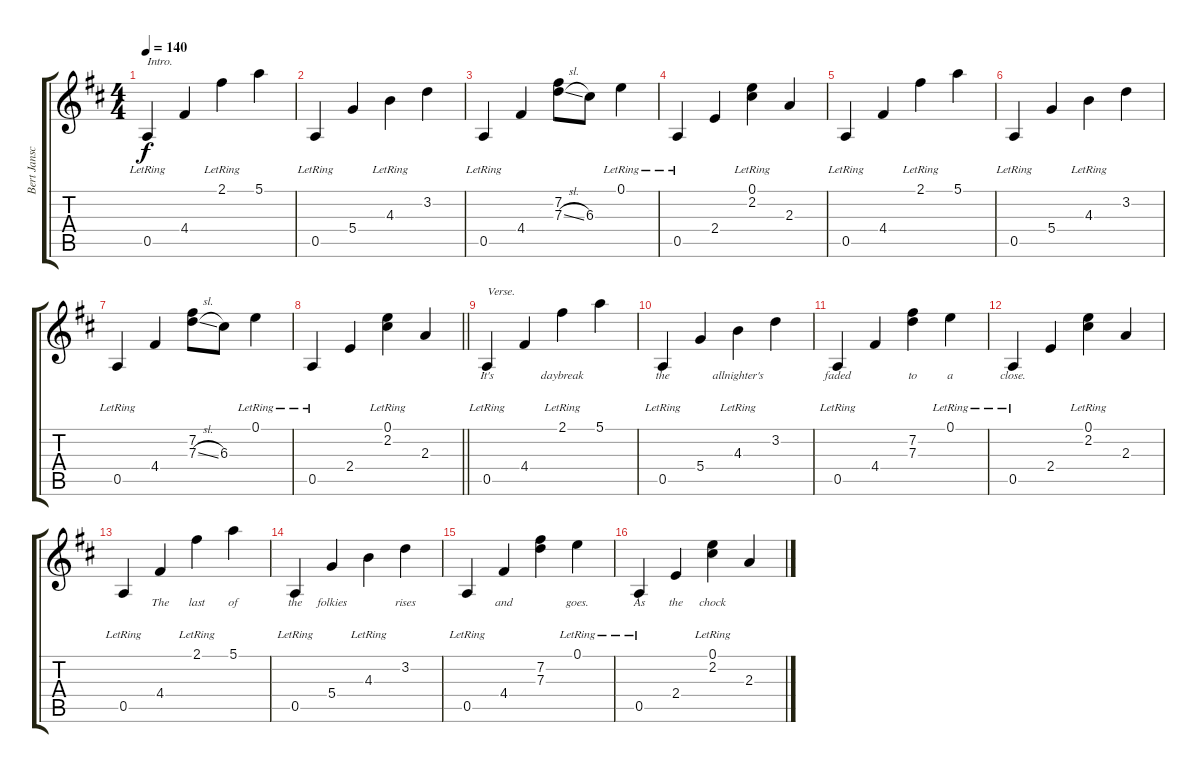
\track ("Bert Jansch" "Bert Jansc") {instrument acousticguitarsteel}
\staff {score tabs}
\tuning (E4 B3 G3 D3 A2 E2) {hide}
\ts (4 4)
\tempo 140
\clef g2
\ks d
0.5{lr}.4{txt "Intro." dy f instrument acousticguitarsteel} 4.4.4 2.1{lr}.4 5.1.4 |
0.5{lr}.4 5.4.4 4.3{lr}.4 3.2.4 |
0.5{lr}.4 4.4.4 (7.2 7.3{sl}).8 6.3.8 0.1{lr}.4 |
0.5{lr}.4 2.4.4 (0.1{lr} 2.2{lr}).4 2.3.4 |
0.5{lr}.4 4.4.4 2.1{lr}.4 5.1.4 |
0.5{lr}.4 5.4.4 4.3{lr}.4 3.2.4 |
0.5{lr}.4 4.4.4 (7.2 7.3{sl}).8 6.3.8 0.1{lr}.4 |
\barLineRight lightlight
0.5{lr}.4 2.4.4 (0.1{lr} 2.2{lr}).4 2.3.4 |
0.5{lr}.4{txt "Verse." lyrics (0 "It's") lyrics (1 "") lyrics (2 "") lyrics (3 "") lyrics (4 "")} 4.4.4{lyrics (0 "") lyrics (1 "") lyrics (2 "") lyrics (3 "") lyrics (4 "")} 2.1{lr}.4{lyrics (0 "daybreak") lyrics (1 "") lyrics (2 "") lyrics (3 "") lyrics (4 "")} 5.1.4{lyrics (0 "") lyrics (1 "") lyrics (2 "") lyrics (3 "") lyrics (4 "")} |
0.5{lr}.4{lyrics (0 "the") lyrics (1 "") lyrics (2 "") lyrics (3 "") lyrics (4 "")} 5.4.4{lyrics (0 "") lyrics (1 "") lyrics (2 "") lyrics (3 "") lyrics (4 "")} 4.3{lr}.4{lyrics (0 "allnighter's") lyrics (1 "") lyrics (2 "") lyrics (3 "") lyrics (4 "")} 3.2.4{lyrics (0 "") lyrics (1 "") lyrics (2 "") lyrics (3 "") lyrics (4 "")} |
0.5{lr}.4{lyrics (0 "faded") lyrics (1 "") lyrics (2 "") lyrics (3 "") lyrics (4 "")} 4.4.4{lyrics (0 "") lyrics (1 "") lyrics (2 "") lyrics (3 "") lyrics (4 "")} (7.2 7.3).4{lyrics (0 "to") lyrics (1 "") lyrics (2 "") lyrics (3 "") lyrics (4 "")} 0.1{lr}.4{lyrics (0 "a") lyrics (1 "") lyrics (2 "") lyrics (3 "") lyrics (4 "")} |
0.5{lr}.4{lyrics (0 "close.") lyrics (1 "") lyrics (2 "") lyrics (3 "") lyrics (4 "")} 2.4.4{lyrics (0 "") lyrics (1 "") lyrics (2 "") lyrics (3 "") lyrics (4 "")} (0.1{lr} 2.2{lr}).4{lyrics (0 "") lyrics (1 "") lyrics (2 "") lyrics (3 "") lyrics (4 "")} 2.3.4{lyrics (0 "") lyrics (1 "") lyrics (2 "") lyrics (3 "") lyrics (4 "")} |
0.5{lr}.4{lyrics (0 "") lyrics (1 "") lyrics (2 "") lyrics (3 "") lyrics (4 "")} 4.4.4{lyrics (0 "The") lyrics (1 "") lyrics (2 "") lyrics (3 "") lyrics (4 "")} 2.1{lr}.4{lyrics (0 "last") lyrics (1 "") lyrics (2 "") lyrics (3 "") lyrics (4 "")} 5.1.4{lyrics (0 "of") lyrics (1 "") lyrics (2 "") lyrics (3 "") lyrics (4 "")} |
0.5{lr}.4{lyrics (0 "the") lyrics (1 "") lyrics (2 "") lyrics (3 "") lyrics (4 "")} 5.4.4{lyrics (0 "folkies") lyrics (1 "") lyrics (2 "") lyrics (3 "") lyrics (4 "")} 4.3{lr}.4{lyrics (0 "") lyrics (1 "") lyrics (2 "") lyrics (3 "") lyrics (4 "")} 3.2.4{lyrics (0 "rises") lyrics (1 "") lyrics (2 "") lyrics (3 "") lyrics (4 "")} |
0.5{lr}.4{lyrics (0 "") lyrics (1 "") lyrics (2 "") lyrics (3 "") lyrics (4 "")} 4.4.4{lyrics (0 "and") lyrics (1 "") lyrics (2 "") lyrics (3 "") lyrics (4 "")} (7.2 7.3).4{lyrics (0 "") lyrics (1 "") lyrics (2 "") lyrics (3 "") lyrics (4 "")} 0.1{lr}.4{lyrics (0 "goes.") lyrics (1 "") lyrics (2 "") lyrics (3 "") lyrics (4 "")} |
0.5{lr}.4{lyrics (0 "As") lyrics (1 "") lyrics (2 "") lyrics (3 "") lyrics (4 "")} 2.4.4{lyrics (0 "the") lyrics (1 "") lyrics (2 "") lyrics (3 "") lyrics (4 "")} (0.1{lr} 2.2{lr}).4{lyrics (0 "chock") lyrics (1 "") lyrics (2 "") lyrics (3 "") lyrics (4 "")} 2.3.4{lyrics (0 "") lyrics (1 "") lyrics (2 "") lyrics (3 "") lyrics (4 "")}
